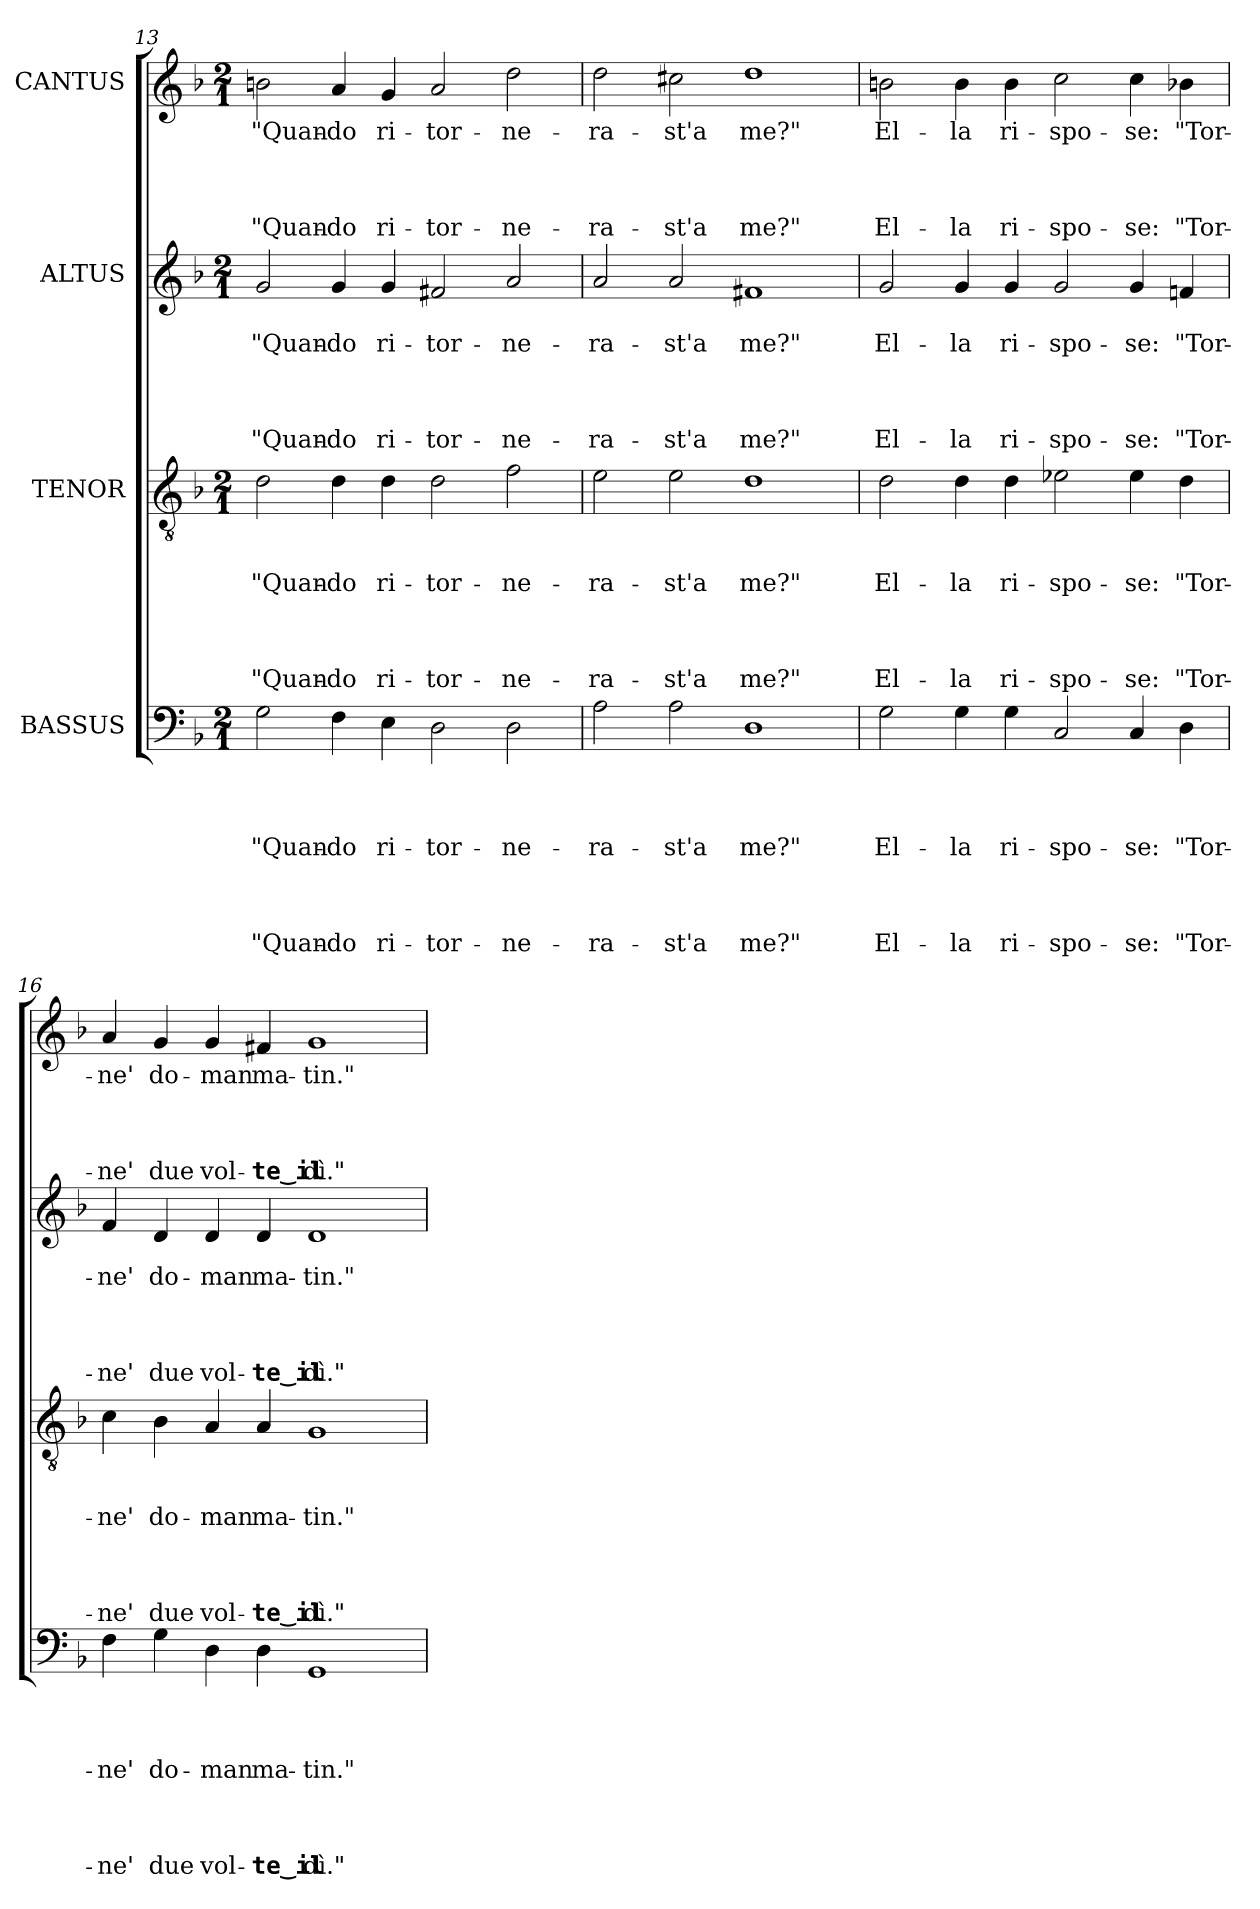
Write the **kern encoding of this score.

**kern	**text	**text	**text	**text	**text	**text	**text	**text	**kern	**text	**text	**text	**text	**text	**text	**text	**kern	**text	**text	**text	**text	**text	**text	**kern	**text	**text	**text	**text	**text
*part4	*part4	*part4	*part4	*part4	*part4	*part4	*part4	*part4	*part3	*part3	*part3	*part3	*part3	*part3	*part3	*part3	*part2	*part2	*part2	*part2	*part2	*part2	*part2	*part1	*part1	*part1	*part1	*part1	*part1
*staff4	*staff4	*staff4	*staff4	*staff4	*staff4	*staff4	*staff4	*staff4	*staff3	*staff3	*staff3	*staff3	*staff3	*staff3	*staff3	*staff3	*staff2	*staff2	*staff2	*staff2	*staff2	*staff2	*staff2	*staff1	*staff1	*staff1	*staff1	*staff1	*staff1
*I"BASSUS	*	*	*	*	*	*	*	*	*I"TENOR	*	*	*	*	*	*	*	*I"ALTUS	*	*	*	*	*	*	*I"CANTUS	*	*	*	*	*
*clefF4	*	*	*	*	*	*	*	*	*clefGv2	*	*	*	*	*	*	*	*clefG2	*	*	*	*	*	*	*clefG2	*	*	*	*	*
*k[b-]	*	*	*	*	*	*	*	*	*k[b-]	*	*	*	*	*	*	*	*k[b-]	*	*	*	*	*	*	*k[b-]	*	*	*	*	*
*d:	*	*	*	*	*	*	*	*	*d:	*	*	*	*	*	*	*	*d:	*	*	*	*	*	*	*d:	*	*	*	*	*
*M2/1	*	*	*	*	*	*	*	*	*M2/1	*	*	*	*	*	*	*	*M2/1	*	*	*	*	*	*	*M2/1	*	*	*	*	*
=13	=13	=13	=13	=13	=13	=13	=13	=13	=13	=13	=13	=13	=13	=13	=13	=13	=13	=13	=13	=13	=13	=13	=13	=13	=13	=13	=13	=13	=13
!	!	!	!	!LO:LY:b	!	!	!	!LO:LY:b	!	!	!	!LO:LY:b	!	!	!	!LO:LY:b	!	!	!LO:LY:b	!	!	!	!LO:LY:b	!	!LO:LY:b	!	!	!	!LO:LY:b
2G\	.	.	.	"Quan-	.	.	.	"Quan-	2d\	.	.	"Quan-	.	.	.	"Quan-	2g/	.	"Quan-	.	.	.	"Quan-	2bn\	"Quan-	.	.	.	"Quan-
!	!	!	!	!LO:LY:b	!	!	!	!LO:LY:b	!	!	!	!LO:LY:b	!	!	!	!LO:LY:b	!	!	!LO:LY:b	!	!	!	!LO:LY:b	!	!LO:LY:b	!	!	!	!LO:LY:b
4F\	.	.	.	-do	.	.	.	-do	4d\	.	.	-do	.	.	.	-do	4g/	.	-do	.	.	.	-do	4a/	-do	.	.	.	-do
!	!	!	!	!LO:LY:b	!	!	!	!LO:LY:b	!	!	!	!LO:LY:b	!	!	!	!LO:LY:b	!	!	!LO:LY:b	!	!	!	!LO:LY:b	!	!LO:LY:b	!	!	!	!LO:LY:b
4E\	.	.	.	ri-	.	.	.	ri-	4d\	.	.	ri-	.	.	.	ri-	4g/	.	ri-	.	.	.	ri-	4g/	ri-	.	.	.	ri-
!	!	!	!	!LO:LY:b	!	!	!	!LO:LY:b	!	!	!	!LO:LY:b	!	!	!	!LO:LY:b	!	!	!LO:LY:b	!	!	!	!LO:LY:b	!	!LO:LY:b	!	!	!	!LO:LY:b
2D\	.	.	.	-tor-	.	.	.	-tor-	2d\	.	.	-tor-	.	.	.	-tor-	2f#X/	.	-tor-	.	.	.	-tor-	2a/	-tor-	.	.	.	-tor-
!	!	!	!	!LO:LY:b	!	!	!	!LO:LY:b	!	!	!	!LO:LY:b	!	!	!	!LO:LY:b	!	!	!LO:LY:b	!	!	!	!LO:LY:b	!	!LO:LY:b	!	!	!	!LO:LY:b
2D\	.	.	.	-ne-	.	.	.	-ne-	2f\	.	.	-ne-	.	.	.	-ne-	2a/	.	-ne-	.	.	.	-ne-	2dd\	-ne-	.	.	.	-ne-
=14	=14	=14	=14	=14	=14	=14	=14	=14	=14	=14	=14	=14	=14	=14	=14	=14	=14	=14	=14	=14	=14	=14	=14	=14	=14	=14	=14	=14	=14
!	!	!	!	!LO:LY:b	!	!	!	!LO:LY:b	!	!	!	!LO:LY:b	!	!	!	!LO:LY:b	!	!	!LO:LY:b	!	!	!	!LO:LY:b	!	!LO:LY:b	!	!	!	!LO:LY:b
2A\	.	.	.	-ra-	.	.	.	-ra-	2e\	.	.	-ra-	.	.	.	-ra-	2a/	.	-ra-	.	.	.	-ra-	2dd\	-ra-	.	.	.	-ra-
!	!	!	!	!LO:LY:b	!	!	!	!LO:LY:b	!	!	!	!LO:LY:b	!	!	!	!LO:LY:b	!	!	!LO:LY:b	!	!	!	!LO:LY:b	!	!LO:LY:b	!	!	!	!LO:LY:b
2A\	.	.	.	-st'a	.	.	.	-st'a	2e\	.	.	-st'a	.	.	.	-st'a	2a/	.	-st'a	.	.	.	-st'a	2cc#X\	-st'a	.	.	.	-st'a
!	!	!	!	!LO:LY:b	!	!	!	!LO:LY:b	!	!	!	!LO:LY:b	!	!	!	!LO:LY:b	!	!	!LO:LY:b	!	!	!	!LO:LY:b	!	!LO:LY:b	!	!	!	!LO:LY:b
1D	.	.	.	me?"	.	.	.	me?"	1d	.	.	me?"	.	.	.	me?"	1f#X	.	me?"	.	.	.	me?"	1dd	me?"	.	.	.	me?"
=15	=15	=15	=15	=15	=15	=15	=15	=15	=15	=15	=15	=15	=15	=15	=15	=15	=15	=15	=15	=15	=15	=15	=15	=15	=15	=15	=15	=15	=15
!	!	!	!	!LO:LY:b	!	!	!	!LO:LY:b	!	!	!	!LO:LY:b	!	!	!	!LO:LY:b	!	!	!LO:LY:b	!	!	!	!LO:LY:b	!	!LO:LY:b	!	!	!	!LO:LY:b
2G\	.	.	.	El-	.	.	.	El-	2d\	.	.	El-	.	.	.	El-	2g/	.	El-	.	.	.	El-	2bn\	El-	.	.	.	El-
!	!	!	!	!LO:LY:b	!	!	!	!LO:LY:b	!	!	!	!LO:LY:b	!	!	!	!LO:LY:b	!	!	!LO:LY:b	!	!	!	!LO:LY:b	!	!LO:LY:b	!	!	!	!LO:LY:b
4G\	.	.	.	-la	.	.	.	-la	4d\	.	.	-la	.	.	.	-la	4g/	.	-la	.	.	.	-la	4b\	-la	.	.	.	-la
!	!	!	!	!LO:LY:b	!	!	!	!LO:LY:b	!	!	!	!LO:LY:b	!	!	!	!LO:LY:b	!	!	!LO:LY:b	!	!	!	!LO:LY:b	!	!LO:LY:b	!	!	!	!LO:LY:b
4G\	.	.	.	ri-	.	.	.	ri-	4d\	.	.	ri-	.	.	.	ri-	4g/	.	ri-	.	.	.	ri-	4b\	ri-	.	.	.	ri-
!	!	!	!	!LO:LY:b	!	!	!	!LO:LY:b	!	!	!	!LO:LY:b	!	!	!	!LO:LY:b	!	!	!LO:LY:b	!	!	!	!LO:LY:b	!	!LO:LY:b	!	!	!	!LO:LY:b
2C/	.	.	.	-spo-	.	.	.	-spo-	2e-\	.	.	-spo-	.	.	.	-spo-	2g/	.	-spo-	.	.	.	-spo-	2cc\	-spo-	.	.	.	-spo-
!	!	!	!	!LO:LY:b	!	!	!	!LO:LY:b	!	!	!	!LO:LY:b	!	!	!	!LO:LY:b	!	!	!LO:LY:b	!	!	!	!LO:LY:b	!	!LO:LY:b	!	!	!	!LO:LY:b
4C/	.	.	.	-se:	.	.	.	-se:	4e-\	.	.	-se:	.	.	.	-se:	4g/	.	-se:	.	.	.	-se:	4cc\	-se:	.	.	.	-se:
!	!	!	!	!LO:LY:b	!	!	!	!LO:LY:b	!	!	!	!LO:LY:b	!	!	!	!LO:LY:b	!	!	!LO:LY:b	!	!	!	!LO:LY:b	!	!LO:LY:b	!	!	!	!LO:LY:b
4D\	.	.	.	"Tor-	.	.	.	"Tor-	4d\	.	.	"Tor-	.	.	.	"Tor-	4fni/	.	"Tor-	.	.	.	"Tor-	4b-i\	"Tor-	.	.	.	"Tor-
!!LO:LB:g=z
=16	=16	=16	=16	=16	=16	=16	=16	=16	=16	=16	=16	=16	=16	=16	=16	=16	=16	=16	=16	=16	=16	=16	=16	=16	=16	=16	=16	=16	=16
!	!	!	!	!LO:LY:b	!	!	!	!LO:LY:b	!	!	!	!LO:LY:b	!	!	!	!LO:LY:b	!	!	!LO:LY:b	!	!	!	!LO:LY:b	!	!LO:LY:b	!	!	!	!LO:LY:b
4F\	.	.	.	-ne'	.	.	.	-ne'	4c\	.	.	-ne'	.	.	.	-ne'	4f/	.	-ne'	.	.	.	-ne'	4a/	-ne'	.	.	.	-ne'
!	!	!	!	!LO:LY:b	!	!	!	!LO:LY:b	!	!	!	!LO:LY:b	!	!	!	!LO:LY:b	!	!	!LO:LY:b	!	!	!	!LO:LY:b	!	!LO:LY:b	!	!	!	!LO:LY:b
4G\	.	.	.	do-	.	.	.	due	4B-\	.	.	do-	.	.	.	due	4d/	.	do-	.	.	.	due	4g/	do-	.	.	.	due
!	!	!	!	!LO:LY:b	!	!	!	!LO:LY:b	!	!	!	!LO:LY:b	!	!	!	!LO:LY:b	!	!	!LO:LY:b	!	!	!	!LO:LY:b	!	!LO:LY:b	!	!	!	!LO:LY:b
4D\	.	.	.	-man	.	.	.	vol-	4A/	.	.	-man	.	.	.	vol-	4d/	.	-man	.	.	.	vol-	4g/	-man	.	.	.	vol-
!	!	!	!	!LO:LY:b	!	!	!	!LO:LY:b	!	!	!	!LO:LY:b	!	!	!	!LO:LY:b	!	!	!LO:LY:b	!	!	!	!LO:LY:b	!	!LO:LY:b	!	!	!	!LO:LY:b
4D\	.	.	.	ma-	.	.	.	-te‿il	4A/	.	.	ma-	.	.	.	-te‿il	4d/	.	ma-	.	.	.	-te‿il	4f#X/	ma-	.	.	.	-te‿il
!	!	!	!	!LO:LY:b	!	!	!	!LO:LY:b	!	!	!	!LO:LY:b	!	!	!	!LO:LY:b	!	!	!LO:LY:b	!	!	!	!LO:LY:b	!	!LO:LY:b	!	!	!	!LO:LY:b
1GG	.	.	.	-tin."	.	.	.	dì."	1G	.	.	-tin."	.	.	.	dì."	1d	.	-tin."	.	.	.	dì."	1g	-tin."	.	.	.	dì."
=	=	=	=	=	=	=	=	=	=	=	=	=	=	=	=	=	=	=	=	=	=	=	=	=	=	=	=	=	=
*-	*-	*-	*-	*-	*-	*-	*-	*-	*-	*-	*-	*-	*-	*-	*-	*-	*-	*-	*-	*-	*-	*-	*-	*-	*-	*-	*-	*-	*-
